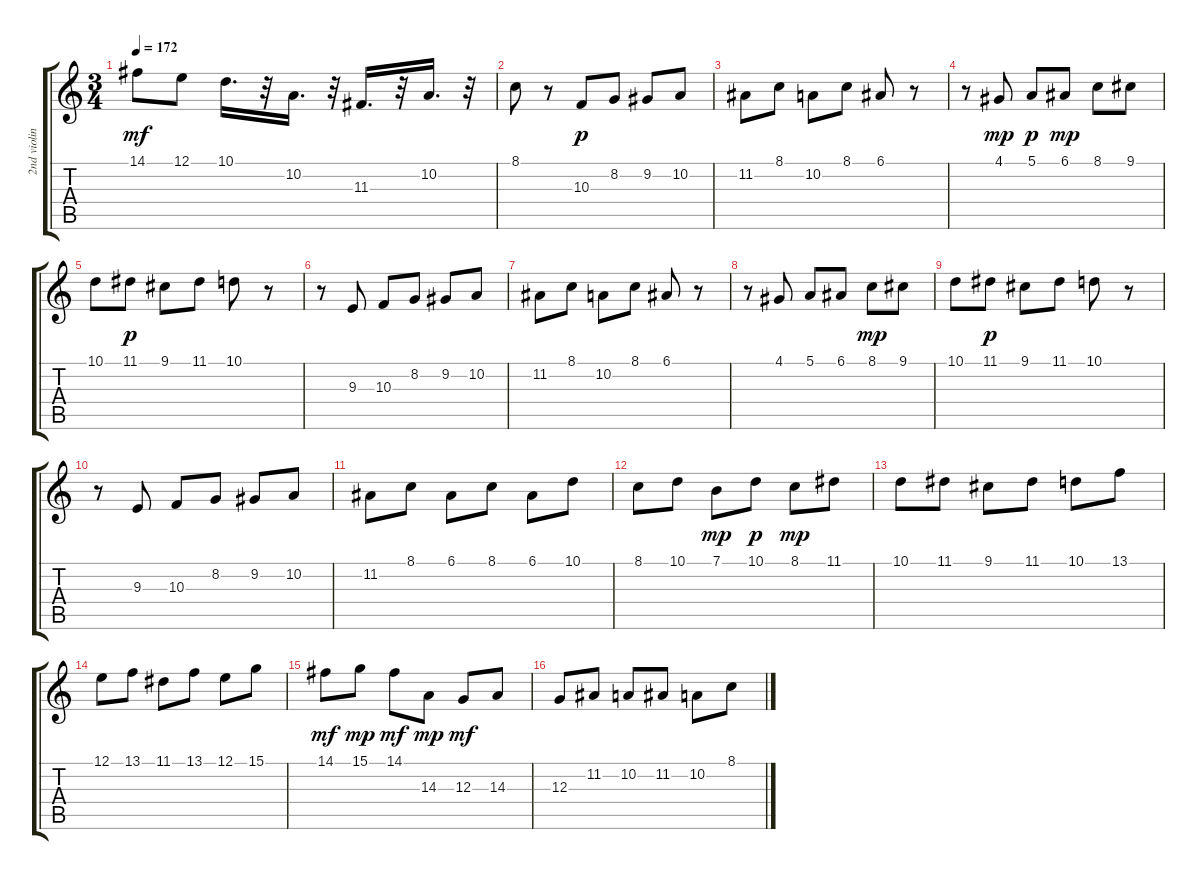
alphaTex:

\track ("2nd violins" "2nd violin") {instrument stringensemble1}
\staff {score tabs}
\tuning (E4 B3 G3 D3 A2 E2) {hide}
\ts (3 4)
\tempo 172
\clef g2
\ks c
14.1.8{dy mf} 12.1.8 10.1.16{d} r.32 10.2.16{d} r.32 11.3.16{d} r.32 10.2.16{d} r.32 |
8.1.8 r.8 10.3.8{dy p} 8.2.8 9.2.8 10.2.8 |
11.2.8 8.1.8 10.2.8 8.1.8 6.1.8 r.8 |
r.8 4.1.8{dy mp} 5.1.8{dy p} 6.1.8{dy mp} 8.1.8 9.1.8 |
10.1.8 11.1.8{dy p} 9.1.8 11.1.8 10.1.8 r.8 |
r.8 9.3.8 10.3.8 8.2.8 9.2.8 10.2.8 |
11.2.8 8.1.8 10.2.8 8.1.8 6.1.8 r.8 |
r.8 4.1.8 5.1.8 6.1.8 8.1.8{dy mp} 9.1.8 |
10.1.8 11.1.8{dy p} 9.1.8 11.1.8 10.1.8 r.8 |
r.8 9.3.8 10.3.8 8.2.8 9.2.8 10.2.8 |
11.2.8 8.1.8 6.1.8 8.1.8 6.1.8 10.1.8 |
8.1.8 10.1.8 7.1.8{dy mp} 10.1.8{dy p} 8.1.8{dy mp} 11.1.8 |
10.1.8 11.1.8 9.1.8 11.1.8 10.1.8 13.1.8 |
12.1.8 13.1.8 11.1.8 13.1.8 12.1.8 15.1.8 |
14.1.8{dy mf} 15.1.8{dy mp} 14.1.8{dy mf} 14.3.8{dy mp} 12.3.8{dy mf} 14.3.8 |
12.3.8 11.2.8 10.2.8 11.2.8 10.2.8 8.1.8
